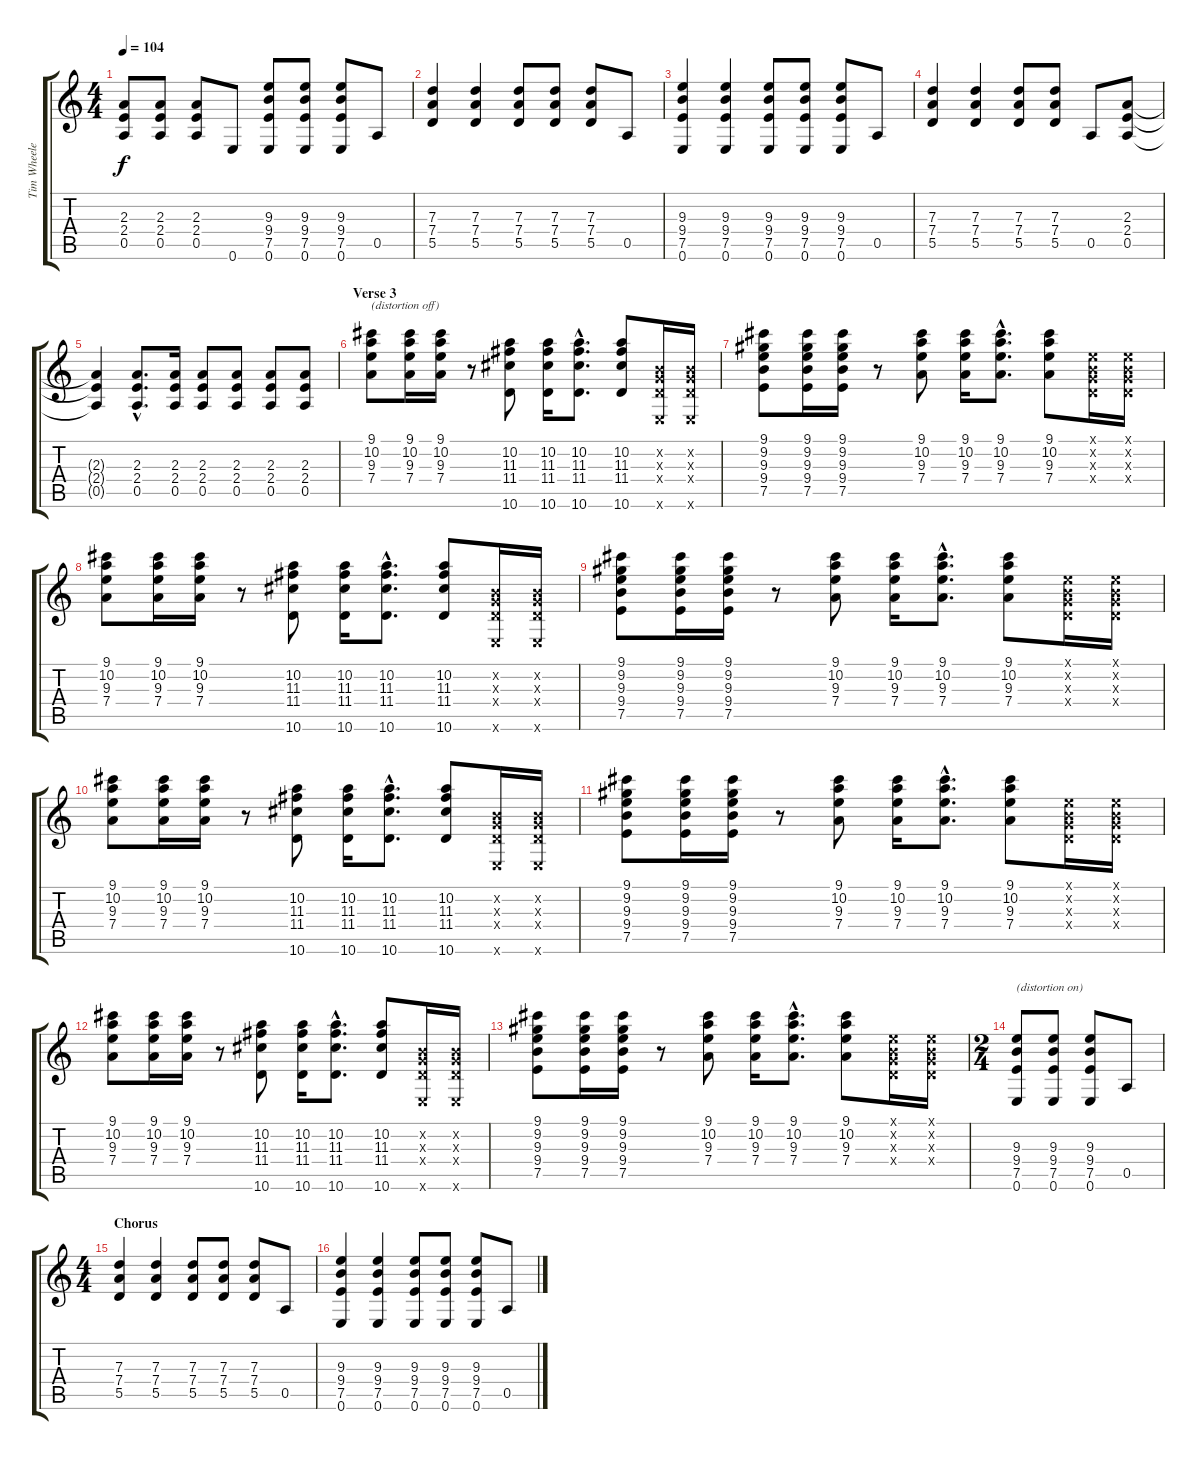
\track ("Tim Wheeler" "Tim Wheele") {instrument distortionguitar}
\staff {score tabs}
\tuning (E4 B3 G3 D3 A2 E2) {hide}
\ts (4 4)
\tempo 104
\clef g2
\ks c
(2.3{t} 2.4{t} 0.5{t}).8{dy f} (2.3 2.4 0.5).8 (2.3 2.4 0.5).8 0.6.8 (9.3 9.4 7.5 0.6).8 (9.3 9.4 7.5 0.6).8 (9.3 9.4 7.5 0.6).8 0.5.8 |
(7.3 7.4 5.5).4 (7.3 7.4 5.5).4 (7.3 7.4 5.5).8 (7.3 7.4 5.5).8 (7.3 7.4 5.5).8 0.5.8 |
(9.3 9.4 7.5 0.6).4 (9.3 9.4 7.5 0.6).4 (9.3 9.4 7.5 0.6).8 (9.3 9.4 7.5 0.6).8 (9.3 9.4 7.5 0.6).8 0.5.8 |
(7.3 7.4 5.5).4 (7.3 7.4 5.5).4 (7.3 7.4 5.5).8 (7.3 7.4 5.5).8 0.5.8 (2.3 2.4 0.5).8 |
(2.3{t} 2.4{t} 0.5{t}).4 (2.3{hac} 2.4{hac} 0.5{hac}).8{d} (2.3 2.4 0.5).16 (2.3 2.4 0.5).8 (2.3 2.4 0.5).8 (2.3 2.4 0.5).8 (2.3 2.4 0.5).8 |
\section ("" "Verse 3")
(9.1 10.2 9.3 7.4).8{txt "(distortion off)" volume 12 instrument acousticguitarsteel} (9.1 10.2 9.3 7.4).16 (9.1 10.2 9.3 7.4).16 r.8 (10.2 11.3 11.4 10.6).8 (10.2 11.3 11.4 10.6).16 (10.2{hac} 11.3{hac} 11.4{hac} 10.6{hac}).8{d} (10.2 11.3 11.4 10.6).8 (0.2{x} 0.3{x} 0.4{x} 0.6{x}).16 (0.2{x} 0.3{x} 0.4{x} 0.6{x}).16 |
(9.1 9.2 9.3 9.4 7.5).8 (9.1 9.2 9.3 9.4 7.5).16 (9.1 9.2 9.3 9.4 7.5).16 r.8 (9.1 10.2 9.3 7.4).8 (9.1 10.2 9.3 7.4).16 (9.1{hac} 10.2{hac} 9.3{hac} 7.4{hac}).8{d} (9.1 10.2 9.3 7.4).8 (0.1{x} 0.2{x} 0.3{x} 0.4{x}).16 (0.1{x} 0.2{x} 0.3{x} 0.4{x}).16 |
(9.1 10.2 9.3 7.4).8 (9.1 10.2 9.3 7.4).16 (9.1 10.2 9.3 7.4).16 r.8 (10.2 11.3 11.4 10.6).8 (10.2 11.3 11.4 10.6).16 (10.2{hac} 11.3{hac} 11.4{hac} 10.6{hac}).8{d} (10.2 11.3 11.4 10.6).8 (0.2{x} 0.3{x} 0.4{x} 0.6{x}).16 (0.2{x} 0.3{x} 0.4{x} 0.6{x}).16 |
(9.1 9.2 9.3 9.4 7.5).8 (9.1 9.2 9.3 9.4 7.5).16 (9.1 9.2 9.3 9.4 7.5).16 r.8 (9.1 10.2 9.3 7.4).8 (9.1 10.2 9.3 7.4).16 (9.1{hac} 10.2{hac} 9.3{hac} 7.4{hac}).8{d} (9.1 10.2 9.3 7.4).8 (0.1{x} 0.2{x} 0.3{x} 0.4{x}).16 (0.1{x} 0.2{x} 0.3{x} 0.4{x}).16 |
(9.1 10.2 9.3 7.4).8 (9.1 10.2 9.3 7.4).16 (9.1 10.2 9.3 7.4).16 r.8 (10.2 11.3 11.4 10.6).8 (10.2 11.3 11.4 10.6).16 (10.2{hac} 11.3{hac} 11.4{hac} 10.6{hac}).8{d} (10.2 11.3 11.4 10.6).8 (0.2{x} 0.3{x} 0.4{x} 0.6{x}).16 (0.2{x} 0.3{x} 0.4{x} 0.6{x}).16 |
(9.1 9.2 9.3 9.4 7.5).8 (9.1 9.2 9.3 9.4 7.5).16 (9.1 9.2 9.3 9.4 7.5).16 r.8 (9.1 10.2 9.3 7.4).8 (9.1 10.2 9.3 7.4).16 (9.1{hac} 10.2{hac} 9.3{hac} 7.4{hac}).8{d} (9.1 10.2 9.3 7.4).8 (0.1{x} 0.2{x} 0.3{x} 0.4{x}).16 (0.1{x} 0.2{x} 0.3{x} 0.4{x}).16 |
(9.1 10.2 9.3 7.4).8 (9.1 10.2 9.3 7.4).16 (9.1 10.2 9.3 7.4).16 r.8 (10.2 11.3 11.4 10.6).8 (10.2 11.3 11.4 10.6).16 (10.2{hac} 11.3{hac} 11.4{hac} 10.6{hac}).8{d} (10.2 11.3 11.4 10.6).8 (0.2{x} 0.3{x} 0.4{x} 0.6{x}).16 (0.2{x} 0.3{x} 0.4{x} 0.6{x}).16 |
(9.1 9.2 9.3 9.4 7.5).8 (9.1 9.2 9.3 9.4 7.5).16 (9.1 9.2 9.3 9.4 7.5).16 r.8 (9.1 10.2 9.3 7.4).8 (9.1 10.2 9.3 7.4).16 (9.1{hac} 10.2{hac} 9.3{hac} 7.4{hac}).8{d} (9.1 10.2 9.3 7.4).8 (0.1{x} 0.2{x} 0.3{x} 0.4{x}).16 (0.1{x} 0.2{x} 0.3{x} 0.4{x}).16 |
\ts (2 4)
(9.3 9.4 7.5 0.6).8{txt "(distortion on)" volume 13 instrument distortionguitar} (9.3 9.4 7.5 0.6).8 (9.3 9.4 7.5 0.6).8 0.5.8 |
\ts (4 4)
\section ("" "Chorus")
(7.3 7.4 5.5).4 (7.3 7.4 5.5).4 (7.3 7.4 5.5).8 (7.3 7.4 5.5).8 (7.3 7.4 5.5).8 0.5.8 |
(9.3 9.4 7.5 0.6).4 (9.3 9.4 7.5 0.6).4 (9.3 9.4 7.5 0.6).8 (9.3 9.4 7.5 0.6).8 (9.3 9.4 7.5 0.6).8 0.5.8
